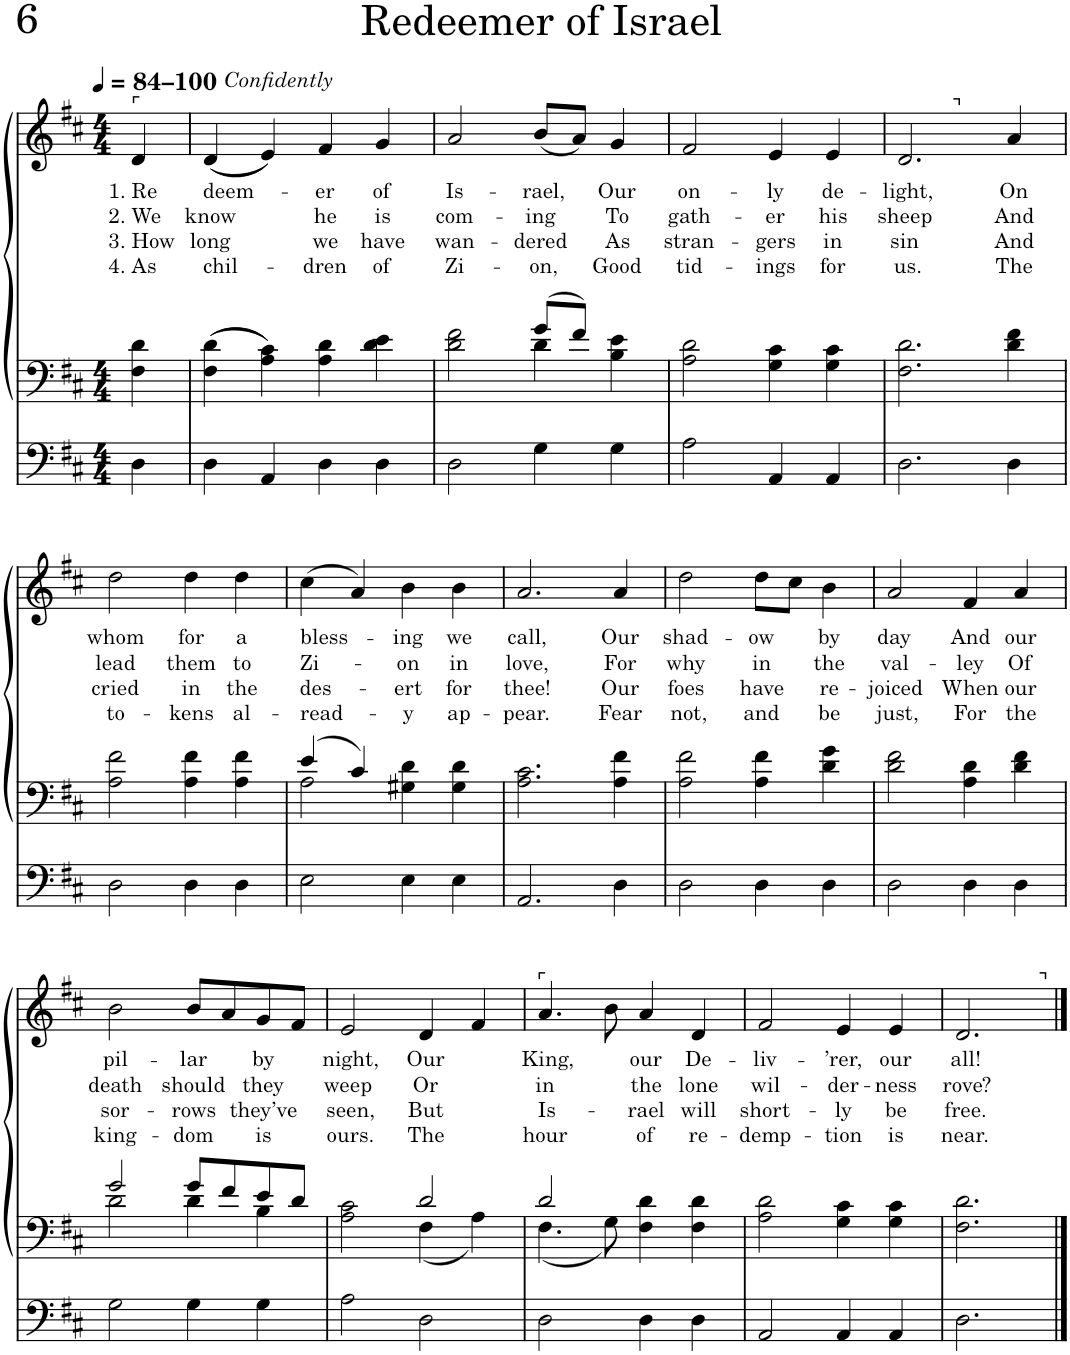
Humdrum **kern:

**kern	**kern	**kern	**text	**text	**text	**text
*part1	*part1	*part1	*part1	*part1	*part1	*part1
*staff3	*staff2	*staff1	*staff1	*staff1	*staff1	*staff1
*I"Organ	*	*	*	*	*	*
*I'Org.	*	*	*	*	*	*
*clefF4	*clefF4	*clefG2	*	*	*	*
*k[f#c#]	*k[f#c#]	*k[f#c#]	*	*	*	*
*M4/4	*M4/4	*M4/4	*	*	*	*
*MM84	*MM84	*MM84	*	*	*	*
=1	=1	=1	=1	=1	=1	=1
!	!	!LO:TX:a:t=⌜	!	!	!	!
!	!	!LO:TX:a:B:t=–100	!	!	!	!
!	!	!	!LO:LY:b	!LO:LY:b	!LO:LY:b	!LO:LY:b
4D\	4F#\ 4d\	4d/	1. Re	2. We	3. How	4. As
=2	=2	=2	=2	=2	=2	=2
!	!	!	!LO:LY:b	!LO:LY:b	!LO:LY:b	!LO:LY:b
*	*	*^	*	*	*	*
4D\	4F#\ 4d\	((4d/	8ryy	-deem-	know	long	chil-
!	!	!	!LO:TX:a:i:t=Confidently	!	!	!	!
.	.	.	2..ryy	.	.	.	.
4AA/	4A\ 4c#\	4e/))	.	.	.	.	.
!	!	!	!	!LO:LY:b	!LO:LY:b	!LO:LY:b	!LO:LY:b
4D\	4A\ 4d\	4f#/	.	-er	he	we	-dren
!	!	!	!	!LO:LY:b	!LO:LY:b	!LO:LY:b	!LO:LY:b
4D\	4d\ 4e\	4g/	.	of	is	have	of
=3	=3	=3	=3	=3	=3	=3	=3
*	*^	*	*	*	*	*	*
!	!	!	!	!	!LO:LY:b	!LO:LY:b	!LO:LY:b	!LO:LY:b
*	*	*	*v	*v	*	*	*	*
2D\	2d\ 2f#\	2ryy	2a/	Is-	com-	wan-	Zi-
!	!	!	!	!LO:LY:b	!LO:LY:b	!LO:LY:b	!LO:LY:b
4G\	8g/L	4d\	(8b/L	-rael,	-ing	-dered	-on,
.	8f#/J	.	8a/J)	.	.	.	.
!	!	!	!	!LO:LY:b	!LO:LY:b	!LO:LY:b	!LO:LY:b
4G\	4B\ 4e\	4ryy	4g/	Our	To	As	Good
=4	=4	=4	=4	=4	=4	=4	=4
!	!	!	!	!LO:LY:b	!LO:LY:b	!LO:LY:b	!LO:LY:b
*	*v	*v	*	*	*	*	*
2A\	2A\ 2d\	2f#/	on-	gath-	stran-	tid-
!	!	!	!LO:LY:b	!LO:LY:b	!LO:LY:b	!LO:LY:b
4AA/	4G\ 4c#\	4e/	-ly	-er	-gers	-ings
!	!	!	!LO:LY:b	!LO:LY:b	!LO:LY:b	!LO:LY:b
4AA/	4G\ 4c#\	4e/	de-	his	in	for
=5	=5	=5	=5	=5	=5	=5
!	!	!	!LO:LY:b	!LO:LY:b	!LO:LY:b	!LO:LY:b
*	*	*^	*	*	*	*
2.D\	2.F#\ 2.d\	2.d/	4.ryy	-light,	sheep	sin	us.
!	!	!	!LO:TX:a:t=⌝	!	!	!	!
.	.	.	2ryy	.	.	.	.
!	!	!	!	!LO:LY:b	!LO:LY:b	!LO:LY:b	!LO:LY:b
4D\	4d\ 4f#\	4a/	.	On	And	And	The
.	.	.	8ryy	.	.	.	.
!!LO:LB:g=z
=6	=6	=6	=6	=6	=6	=6	=6
!	!	!	!	!LO:LY:b	!LO:LY:b	!LO:LY:b	!LO:LY:b
*	*	*v	*v	*	*	*	*
2D\	2A\ 2f#\	2dd\	whom	lead	cried	to-
!	!	!	!LO:LY:b	!LO:LY:b	!LO:LY:b	!LO:LY:b
4D\	4A\ 4f#\	4dd\	for	them	in	-kens
!	!	!	!LO:LY:b	!LO:LY:b	!LO:LY:b	!LO:LY:b
4D\	4A\ 4f#\	4dd\	a	to	the	al-
=7	=7	=7	=7	=7	=7	=7
*	*^	*	*	*	*	*
!	!	!	!	!LO:LY:b	!LO:LY:b	!LO:LY:b	!LO:LY:b
2E\	4e/	2A\	(4cc#\	bless-	Zi-	des-	-read-
.	4c#/	.	4a/)	.	.	.	.
!	!	!	!	!LO:LY:b	!LO:LY:b	!LO:LY:b	!LO:LY:b
4E\	4G#X\ 4d\	2ryy	4b\	-ing	-on	-ert	-y
!	!	!	!	!LO:LY:b	!LO:LY:b	!LO:LY:b	!LO:LY:b
4E\	4G#\ 4d\	.	4b\	we	in	for	ap-
*	*v	*v	*	*	*	*	*
=8	=8	=8	=8	=8	=8	=8
!	!	!	!LO:LY:b	!LO:LY:b	!LO:LY:b	!LO:LY:b
2.AA/	2.A\ 2.c#\	2.a/	call,	love,	thee!	-pear.
!	!	!	!LO:LY:b	!LO:LY:b	!LO:LY:b	!LO:LY:b
4D\	4A\ 4f#\	4a/	Our	For	Our	Fear
=9	=9	=9	=9	=9	=9	=9
!	!	!	!LO:LY:b	!LO:LY:b	!LO:LY:b	!LO:LY:b
2D\	2A\ 2f#\	2dd\	shad-	why	foes	not,
!	!	!	!LO:LY:b	!LO:LY:b	!LO:LY:b	!LO:LY:b
4D\	4A\ 4f#\	8dd\L	-ow	in	have	and
.	.	8cc#\J	.	.	.	.
!	!	!	!LO:LY:b	!LO:LY:b	!LO:LY:b	!LO:LY:b
4D\	4d\ 4g\	4b\	by	the	re-	be
=10	=10	=10	=10	=10	=10	=10
!	!	!	!LO:LY:b	!LO:LY:b	!LO:LY:b	!LO:LY:b
2D\	2d\ 2f#\	2a/	day	val-	-joiced	just,
!	!	!	!LO:LY:b	!LO:LY:b	!LO:LY:b	!LO:LY:b
4D\	4A\ 4d\	4f#/	And	-ley	When	For
!	!	!	!LO:LY:b	!LO:LY:b	!LO:LY:b	!LO:LY:b
4D\	4d\ 4f#\	4a/	our	Of	our	the
!!LO:LB:g=z
=11	=11	=11	=11	=11	=11	=11
*	*^	*	*	*	*	*
!	!	!	!	!LO:LY:b	!LO:LY:b	!LO:LY:b	!LO:LY:b
2G\	2g/	2d\	2b\	pil-	death	sor-	king-
!	!	!	!	!LO:LY:b	!LO:LY:b	!LO:LY:b	!LO:LY:b
4G\	8g/L	4d\	8b/L	-lar	should	-rows	-dom
.	8f#/	.	8a/	.	.	.	.
!	!	!	!	!LO:LY:b	!LO:LY:b	!LO:LY:b	!LO:LY:b
4G\	8e/	4B\	8g/	by	they	they’ve	is
.	8d/J	.	8f#/J	.	.	.	.
=12	=12	=12	=12	=12	=12	=12	=12
!	!	!	!	!LO:LY:b	!LO:LY:b	!LO:LY:b	!LO:LY:b
2A\	2A\ 2c#\	2ryy	2e/	night,	weep	seen,	ours.
!	!	!	!	!LO:LY:b	!LO:LY:b	!LO:LY:b	!LO:LY:b
2D\	2d/	4F#\	4d/	Our	Or	But	The
.	.	4A\	4f#/	.	.	.	.
=13	=13	=13	=13	=13	=13	=13	=13
!	!	!	!LO:TX:a:t=⌜	!	!	!	!
!	!	!	!	!LO:LY:b	!LO:LY:b	!LO:LY:b	!LO:LY:b
2D\	2d/	4.F#\	4.a/	King,	in	Is-	hour
.	.	8G\	8b\	.	.	.	.
!	!	!	!	!LO:LY:b	!LO:LY:b	!LO:LY:b	!LO:LY:b
4D\	4F#\ 4d\	2ryy	4a/	our	the	-rael	of
!	!	!	!	!LO:LY:b	!LO:LY:b	!LO:LY:b	!LO:LY:b
4D\	4F#\ 4d\	.	4d/	De-	lone	will	re-
*	*v	*v	*	*	*	*	*
=14	=14	=14	=14	=14	=14	=14
!	!	!	!LO:LY:b	!LO:LY:b	!LO:LY:b	!LO:LY:b
2AA/	2A\ 2d\	2f#/	-liv-	wil-	short-	-demp-
!	!	!	!LO:LY:b	!LO:LY:b	!LO:LY:b	!LO:LY:b
4AA/	4G\ 4c#\	4e/	-’rer,	-der-	-ly	-tion
!	!	!	!LO:LY:b	!LO:LY:b	!LO:LY:b	!LO:LY:b
4AA/	4G\ 4c#\	4e/	our	-ness	be	is
=15	=15	=15	=15	=15	=15	=15
!	!	!	!LO:LY:b	!LO:LY:b	!LO:LY:b	!LO:LY:b
*	*	*^	*	*	*	*
2.D\	2.F#\ 2.d\	2.d/	2ryy	all!	rove?	free.	near.
.	.	.	8ryy	.	.	.	.
!	!	!	!LO:TX:a:t=⌝	!	!	!	!
.	.	.	8ryy	.	.	.	.
*	*	*v	*v	*	*	*	*
==	==	==	==	==	==	==
*-	*-	*-	*-	*-	*-	*-
